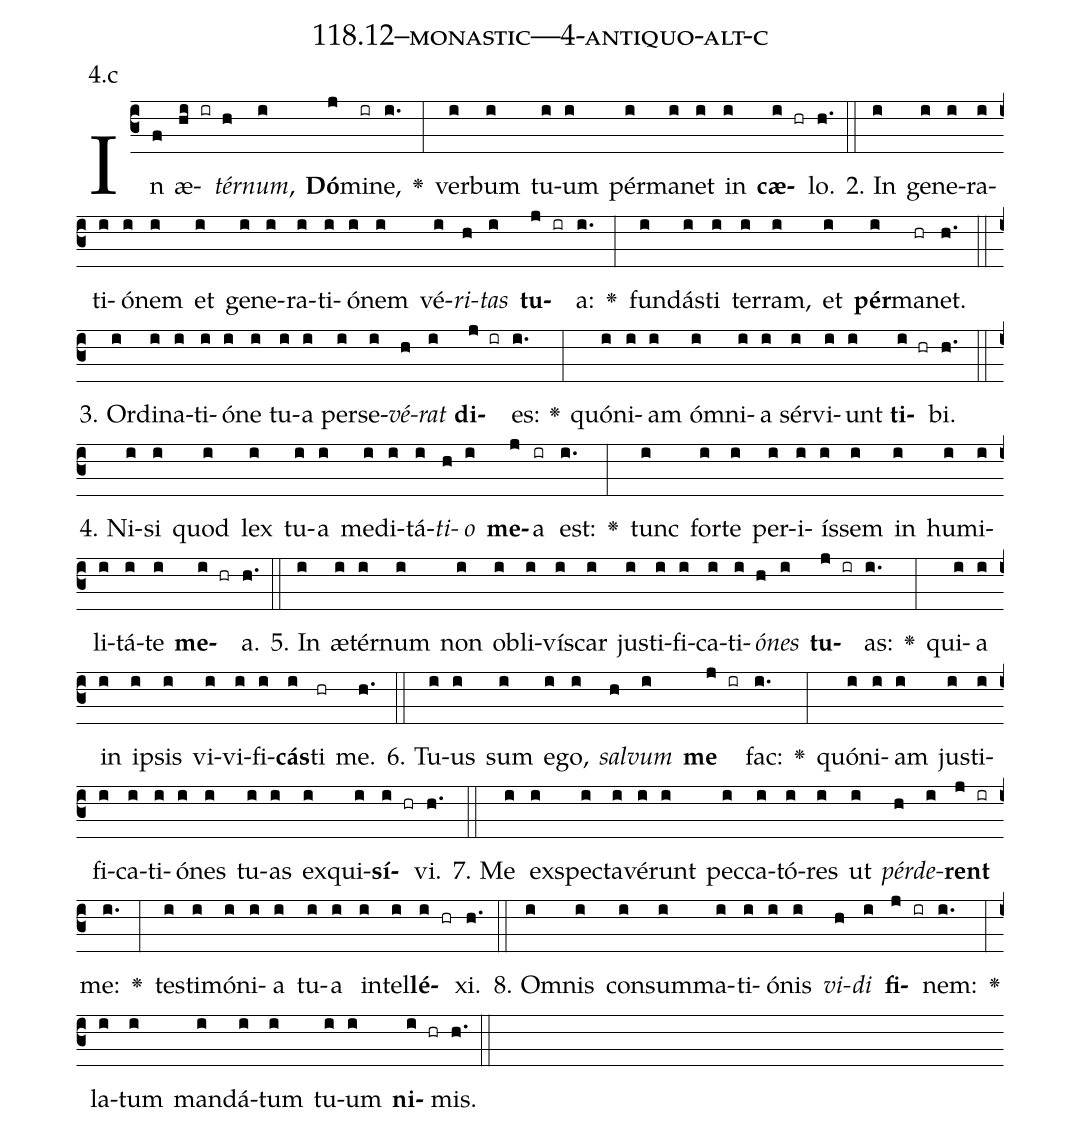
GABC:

name: 118.12--monastic---4-antiquo-alt-c;
annotation: 4.c;
%%
(c3)In(f) æ(hi ir)<i>tér</i>(h)<i>num</i>,(i) <b>Dó</b>(j)mi(ir)ne,(i.) <v>\greheightstar</v>(:) ver(i)bum(i) tu(i)um(i) pér(i)ma(i)net(i) in(i) <b>cæ</b>(i hr)lo.(h.) (::)
2. In(i) ge(i)ne(i)ra(i)ti(i)ó(i)nem(i) et(i) ge(i)ne(i)ra(i)ti(i)ó(i)nem(i) vé(i)<i>ri</i>(h)<i>tas</i>(i) <b>tu</b>(j ir)a:(i.) <v>\greheightstar</v>(:) fun(i)dás(i)ti(i) ter(i)ram,(i) et(i) <b>pér</b>(i)ma(hr)net.(h.) (::)
3. Or(i)di(i)na(i)ti(i)ó(i)ne(i) tu(i)a(i) per(i)se(i)<i>vé</i>(h)<i>rat</i>(i) <b>di</b>(j ir)es:(i.) <v>\greheightstar</v>(:) quón(i)i(i)am(i) óm(i)ni(i)a(i) sér(i)vi(i)unt(i) <b>ti</b>(i hr)bi.(h.) (::)
4. Ni(i)si(i) quod(i) lex(i) tu(i)a(i) me(i)di(i)tá(i)<i>ti</i>(h)<i>o</i>(i) <b>me</b>(j)a(ir) est:(i.) <v>\greheightstar</v>(:) tunc(i) for(i)te(i) per(i)i(i)ís(i)sem(i) in(i) hu(i)mi(i)li(i)tá(i)te(i) <b>me</b>(i hr)a.(h.) (::)
5. In(i) æ(i)tér(i)num(i) non(i) ob(i)li(i)vís(i)car(i) jus(i)ti(i)fi(i)ca(i)ti(i)<i>ó</i>(h)<i>nes</i>(i) <b>tu</b>(j ir)as:(i.) <v>\greheightstar</v>(:) qui(i)a(i) in(i) ip(i)sis(i) vi(i)vi(i)fi(i)<b>cás</b>(i)ti(hr) me.(h.) (::)
6. Tu(i)us(i) sum(i) e(i)go,(i) <i>sal</i>(h)<i>vum</i>(i) <b>me</b>(j ir) fac:(i.) <v>\greheightstar</v>(:) quón(i)i(i)am(i) jus(i)ti(i)fi(i)ca(i)ti(i)ó(i)nes(i) tu(i)as(i) ex(i)qui(i)<b>sí</b>(i hr)vi.(h.) (::)
7. Me(i) ex(i)spec(i)ta(i)vé(i)runt(i) pec(i)ca(i)tó(i)res(i) ut(i) <i>pér</i>(h)<i>de</i>(i)<b>rent</b>(j ir) me:(i.) <v>\greheightstar</v>(:) tes(i)ti(i)mó(i)ni(i)a(i) tu(i)a(i) in(i)tel(i)<b>lé</b>(i hr)xi.(h.) (::)
8. Om(i)nis(i) con(i)sum(i)ma(i)ti(i)ó(i)nis(i) <i>vi</i>(h)<i>di</i>(i) <b>fi</b>(j ir)nem:(i.) <v>\greheightstar</v>(:) la(i)tum(i) man(i)dá(i)tum(i) tu(i)um(i) <b>ni</b>(i hr)mis.(h.) (::)
